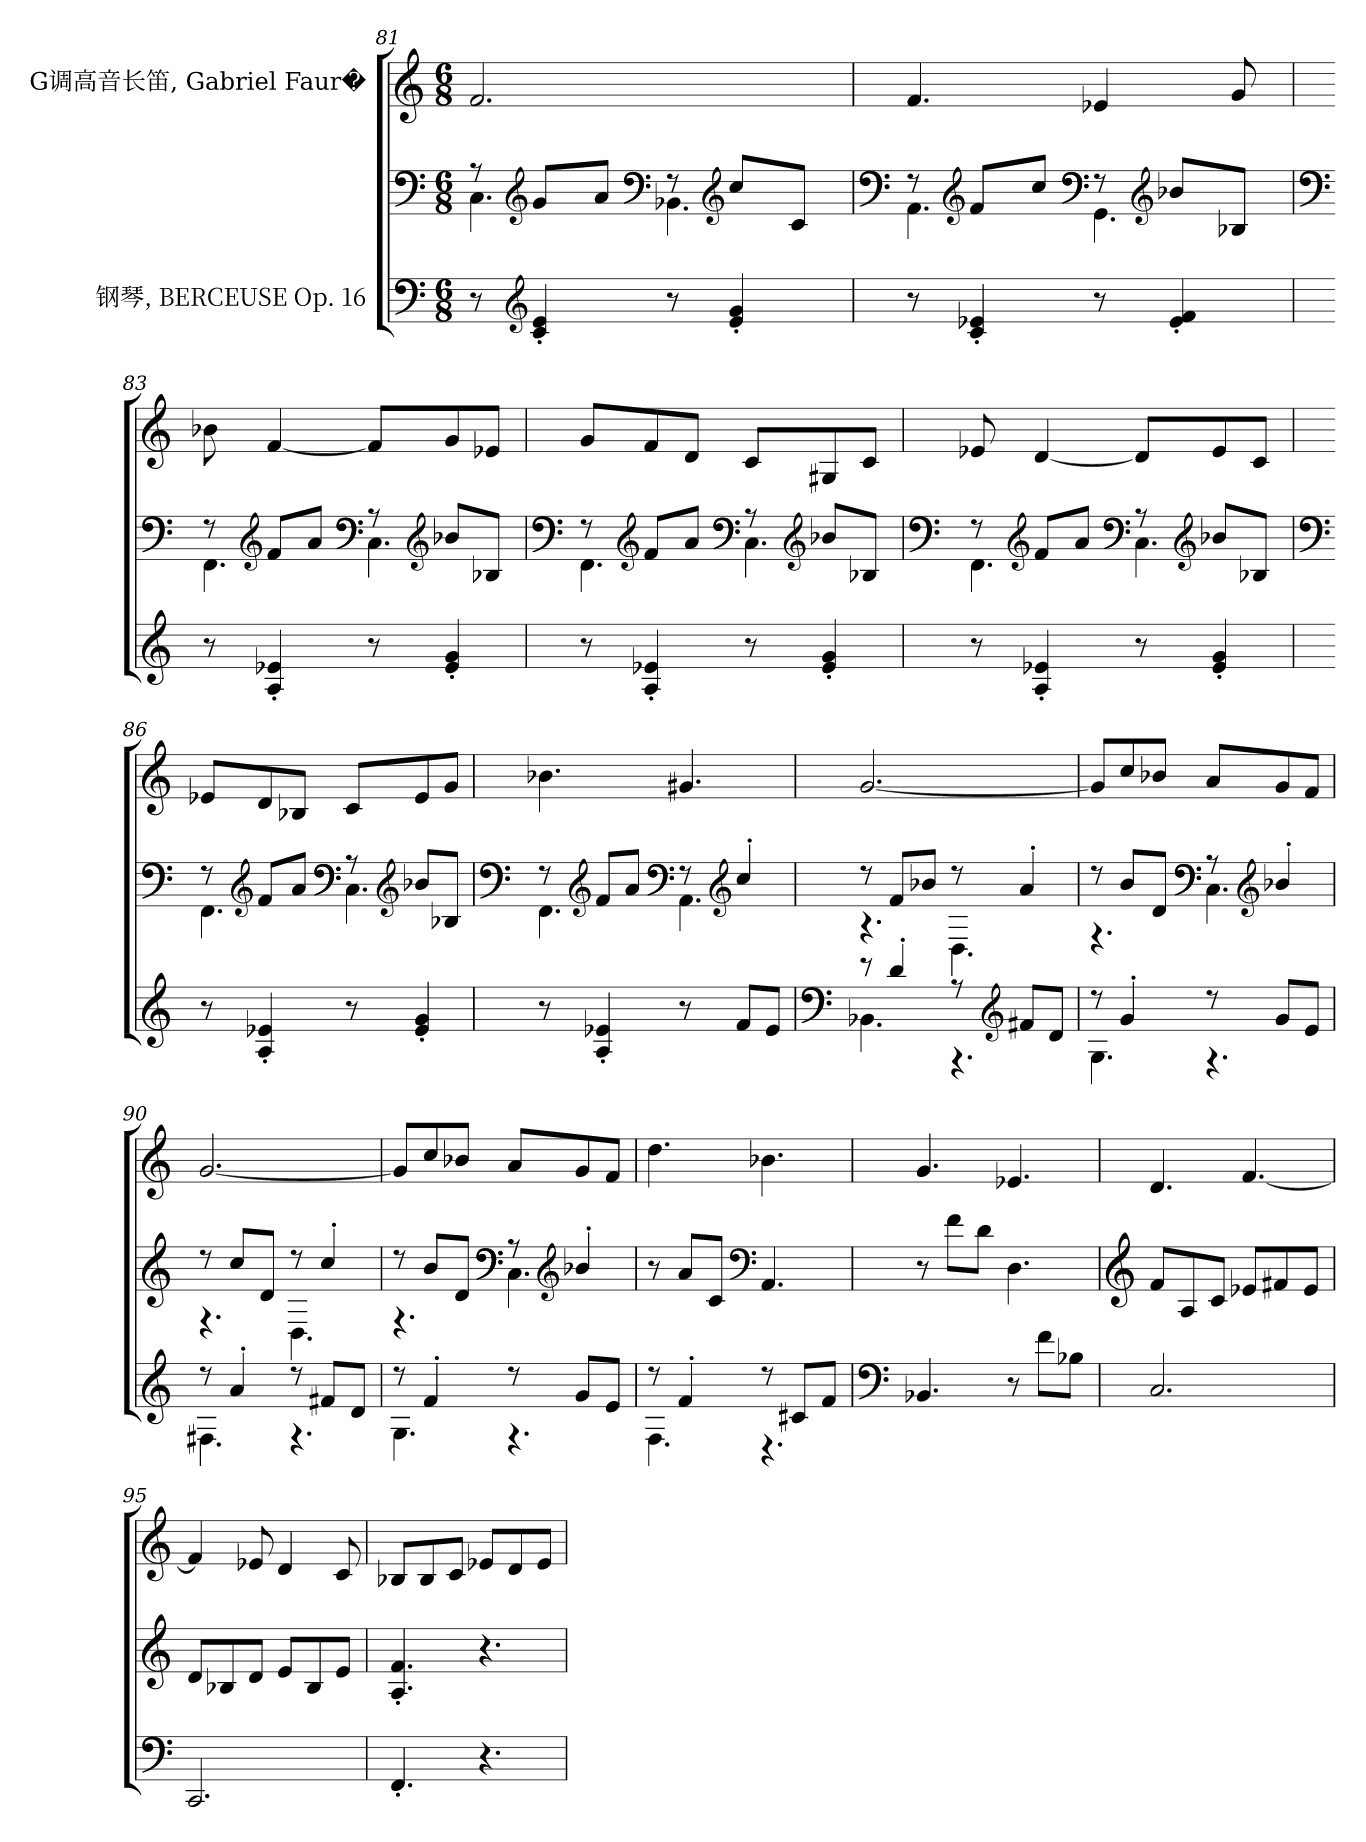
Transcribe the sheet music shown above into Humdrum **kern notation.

**kern	**kern	**kern
*part2	*part2	*part1
*staff3	*staff2	*staff1
*I"钢琴, BERCEUSE Op. 16	*	*I"G调高音长笛, Gabriel Faur�
*clefF4	*clefF4	*clefG2
*	*	*ITrd-4c-7
*k[]	*k[]	*k[f#]
*M6/8	*M6/8	*M6/8
=81	=81	=81
*	*^	*
8r	8r	4.C\	2.cc/
*clefG2	*clefG2	*	*
4c/' 4e/'	8g/L	.	.
.	8a/J	.	.
*	*clefF4	*	*
8r	8r	4.BB-X\	.
*	*clefG2	*	*
4e/' 4g/'	8cc/L	.	.
.	8c/J	.	.
!!LO:PB:g=z
=82	=82	=82	=82
*	*clefF4	*	*
8r	8r	4.AA\	4.cc/
*	*clefG2	*	*
4c/' 4e-X/'	8f/L	.	.
.	8cc/J	.	.
*	*clefF4	*	*
8r	8r	4.GG\	4b-X/
*	*clefG2	*	*
4e-/' 4f/'	8b-X/L	.	.
.	8B-X/J	.	8dd/
=83	=83	=83	=83
*	*clefF4	*	*
8r	8r	4.FF\	8ffn\
*	*clefG2	*	*
4A/' 4e-X/'	8f/L	.	[4cc/
.	8a/J	.	.
*	*clefF4	*	*
8r	8r	4.C\	8cc/L]
*	*clefG2	*	*
4e-/' 4g/'	8b-X/L	.	8dd/
.	8B-X/J	.	8b-X/J
!!LO:LB:g=z
=84	=84	=84	=84
*	*clefF4	*	*
8r	8r	4.FF\	8dd/L
*	*clefG2	*	*
4A/' 4e-X/'	8f/L	.	8cc/
.	8a/J	.	8a/J
*	*clefF4	*	*
8r	8r	4.C\	8g/L
*	*clefG2	*	*
4e-/' 4g/'	8b-X/L	.	8d#X/
.	8B-X/J	.	8g/J
=85	=85	=85	=85
*	*clefF4	*	*
8r	8r	4.FF\	8b-X/
*	*clefG2	*	*
4A/' 4e-X/'	8f/L	.	[4a/
.	8a/J	.	.
*	*clefF4	*	*
8r	8r	4.C\	8a/L]
*	*clefG2	*	*
4e-/' 4g/'	8b-X/L	.	8b-/
.	8B-X/J	.	8g/J
!!LO:LB:g=z
=86	=86	=86	=86
*	*clefF4	*	*
8r	8r	4.FF\	8b-X/L
*	*clefG2	*	*
4A/' 4e-X/'	8f/L	.	8a/
.	8a/J	.	8fn/J
*	*clefF4	*	*
8r	8r	4.C\	8g/L
*	*clefG2	*	*
4e-/' 4g/'	8b-X/L	.	8b-/
.	8B-X/J	.	8dd/J
=87	=87	=87	=87
*	*clefF4	*	*
8r	8r	4.FF\	4.ffn\
*	*clefG2	*	*
4A/' 4e-X/'	8f/L	.	.
.	8a/J	.	.
*	*clefF4	*	*
8r	8r	4.AA\	4.dd#X/
*	*clefG2	*	*
8f/L	4cc'/	.	.
8e-/J	.	.	.
=88	=88	=88	=88
*clefF4	*	*	*
*^	*	*	*
8r	4.BB-X\	8r	4.r	[2.dd/
4d'/	.	8f/L	.	.
.	.	8b-X/J	.	.
8r	4.r	8r	4.D\	.
*clefG2	*	*	*	*
8f#X/L	.	4a'/	.	.
8d/J	.	.	.	.
!!LO:LB:g=z
=89	=89	=89	=89	=89
8r	4.G\	8r	4.r	8dd/L]
4g'/	.	8b/L	.	8gg/
.	.	8d/J	.	8ffn/J
*	*	*clefF4	*	*
8r	4.r	8r	4.C\	8ee/L
*	*	*clefG2	*	*
8g/L	.	4b-X'/	.	8dd/
8e/J	.	.	.	8cc/J
=90	=90	=90	=90	=90
8r	4.F#X\	8r	4.r	[2.dd/
4a'/	.	8cc/L	.	.
.	.	8d/J	.	.
8r	4.r	8r	4.D\	.
8f#X/L	.	4cc'/	.	.
8d/J	.	.	.	.
=91	=91	=91	=91	=91
8r	4.G\	8r	4.r	8dd/L]
4f'/	.	8b/L	.	8gg/
.	.	8d/J	.	8ffn/J
*	*	*clefF4	*	*
8r	4.r	8r	4.C\	8ee/L
*	*	*clefG2	*	*
8g/L	.	4b-X'/	.	8dd/
8e/J	.	.	.	8cc/J
*	*	*v	*v	*
!!LO:PB:g=z
=92	=92	=92	=92
8r	4.F\	8r	4.aa\
4f'/	.	8a/L	.
.	.	8c/J	.
*	*	*clefF4	*
8r	4.r	4.AA/	4.ffn\
8c#X/L	.	.	.
8f/J	.	.	.
*v	*v	*	*
=93	=93	=93
*clefF4	*	*
4.BB-X/	8r	4.dd/
.	8f\L	.
.	8d\J	.
8r	4.D\	4.b-X/
8f\L	.	.
8B-X\J	.	.
=94	=94	=94
*	*clefG2	*
2.C/	8f/L	4.a/
.	8A/	.
.	8c/J	.
.	8e-X/L	[4.cc/
.	8f#X/	.
.	8e-/J	.
=95	=95	=95
2.CC/	8d/L	4cc/]
.	8B-X/	.
.	8d/J	8b-X/
.	8e/L	4a/
.	8B-/	.
.	8e/J	8g/
!!LO:LB:g=z
=96	=96	=96
4.FF'/	4.A/' 4.f/'	8fn/L
.	.	8f/
.	.	8g/J
4.r	4.r	8b-X/L
.	.	8a/
.	.	8b-/J
=	=	=
*-	*-	*-
